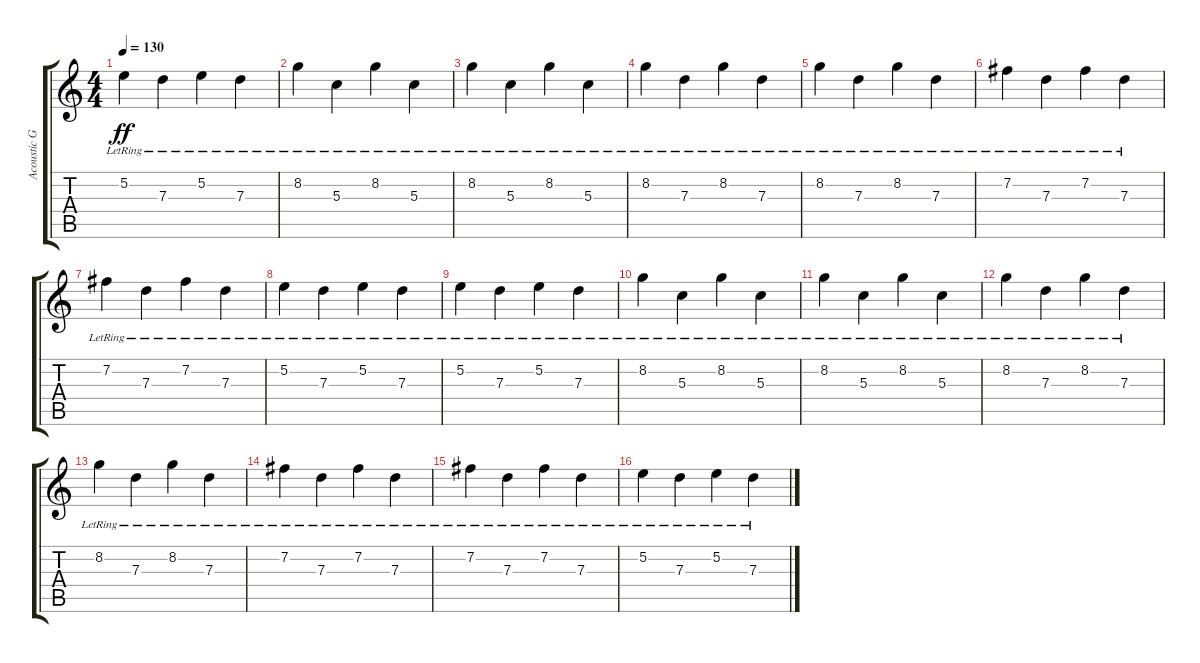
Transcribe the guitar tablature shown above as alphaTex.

\track ("Acoustic Guitar 1" "Acoustic G") {instrument acousticguitarsteel}
\staff {score tabs}
\tuning (E4 B3 G3 D3 A2 E2) {hide}
\ts (4 4)
\tempo 130
\clef g2
\ks c
5.2{lr}.4{dy ff} 7.3{lr}.4 5.2{lr}.4 7.3{lr}.4 |
8.2{lr}.4 5.3{lr}.4 8.2{lr}.4 5.3{lr}.4 |
8.2{lr}.4 5.3{lr}.4 8.2{lr}.4 5.3{lr}.4 |
8.2{lr}.4 7.3{lr}.4 8.2{lr}.4 7.3{lr}.4 |
8.2{lr}.4 7.3{lr}.4 8.2{lr}.4 7.3{lr}.4 |
7.2{lr}.4 7.3{lr}.4 7.2{lr}.4 7.3{lr}.4 |
7.2{lr}.4 7.3{lr}.4 7.2{lr}.4 7.3{lr}.4 |
5.2{lr}.4 7.3{lr}.4 5.2{lr}.4 7.3{lr}.4 |
5.2{lr}.4 7.3{lr}.4 5.2{lr}.4 7.3{lr}.4 |
8.2{lr}.4 5.3{lr}.4 8.2{lr}.4 5.3{lr}.4 |
8.2{lr}.4 5.3{lr}.4 8.2{lr}.4 5.3{lr}.4 |
8.2{lr}.4 7.3{lr}.4 8.2{lr}.4 7.3{lr}.4 |
8.2{lr}.4 7.3{lr}.4 8.2{lr}.4 7.3{lr}.4 |
7.2{lr}.4 7.3{lr}.4 7.2{lr}.4 7.3{lr}.4 |
7.2{lr}.4 7.3{lr}.4 7.2{lr}.4 7.3{lr}.4 |
5.2{lr}.4 7.3{lr}.4 5.2{lr}.4 7.3{lr}.4
